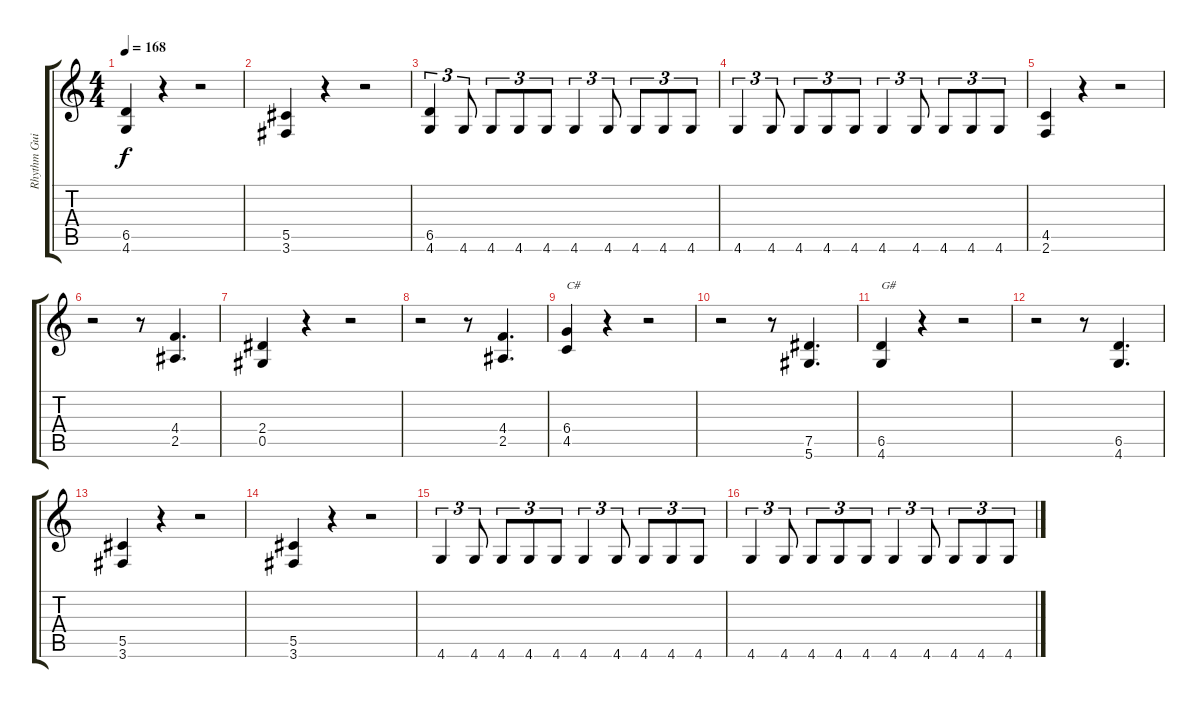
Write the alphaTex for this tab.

\track ("Rhythm Guitar " "Rhythm Gui") {instrument distortionguitar}
\staff {score tabs}
\tuning (Eb4 Bb3 Gb3 Db3 Ab2 Eb2) {hide}
\ts (4 4)
\tempo 168
\clef g2
\ks c
(6.5 4.6).4{dy f} r.4 r.2 |
(5.5 3.6).4 r.4 r.2 |
(6.5 4.6).4{tu (3 2)} 4.6.8{tu (3 2)} 4.6.8{tu (3 2)} 4.6.8{tu (3 2)} 4.6.8{tu (3 2)} 4.6.4{tu (3 2)} 4.6.8{tu (3 2)} 4.6.8{tu (3 2)} 4.6.8{tu (3 2)} 4.6.8{tu (3 2)} |
4.6.4{tu (3 2)} 4.6.8{tu (3 2)} 4.6.8{tu (3 2)} 4.6.8{tu (3 2)} 4.6.8{tu (3 2)} 4.6.4{tu (3 2)} 4.6.8{tu (3 2)} 4.6.8{tu (3 2)} 4.6.8{tu (3 2)} 4.6.8{tu (3 2)} |
(4.5 2.6).4 r.4 r.2 |
r.2 r.8 (4.4 2.5).4{d} |
(2.4 0.5).4 r.4 r.2 |
r.2 r.8 (4.4 2.5).4{d} |
(6.4 4.5).4{txt "C#"} r.4 r.2 |
r.2 r.8 (7.5 5.6).4{d} |
(6.5 4.6).4{txt "G#"} r.4 r.2 |
r.2 r.8 (6.5 4.6).4{d} |
(5.5 3.6).4 r.4 r.2 |
(5.5 3.6).4 r.4 r.2 |
4.6.4{tu (3 2)} 4.6.8{tu (3 2)} 4.6.8{tu (3 2)} 4.6.8{tu (3 2)} 4.6.8{tu (3 2)} 4.6.4{tu (3 2)} 4.6.8{tu (3 2)} 4.6.8{tu (3 2)} 4.6.8{tu (3 2)} 4.6.8{tu (3 2)} |
4.6.4{tu (3 2)} 4.6.8{tu (3 2)} 4.6.8{tu (3 2)} 4.6.8{tu (3 2)} 4.6.8{tu (3 2)} 4.6.4{tu (3 2)} 4.6.8{tu (3 2)} 4.6.8{tu (3 2)} 4.6.8{tu (3 2)} 4.6.8{tu (3 2)}
